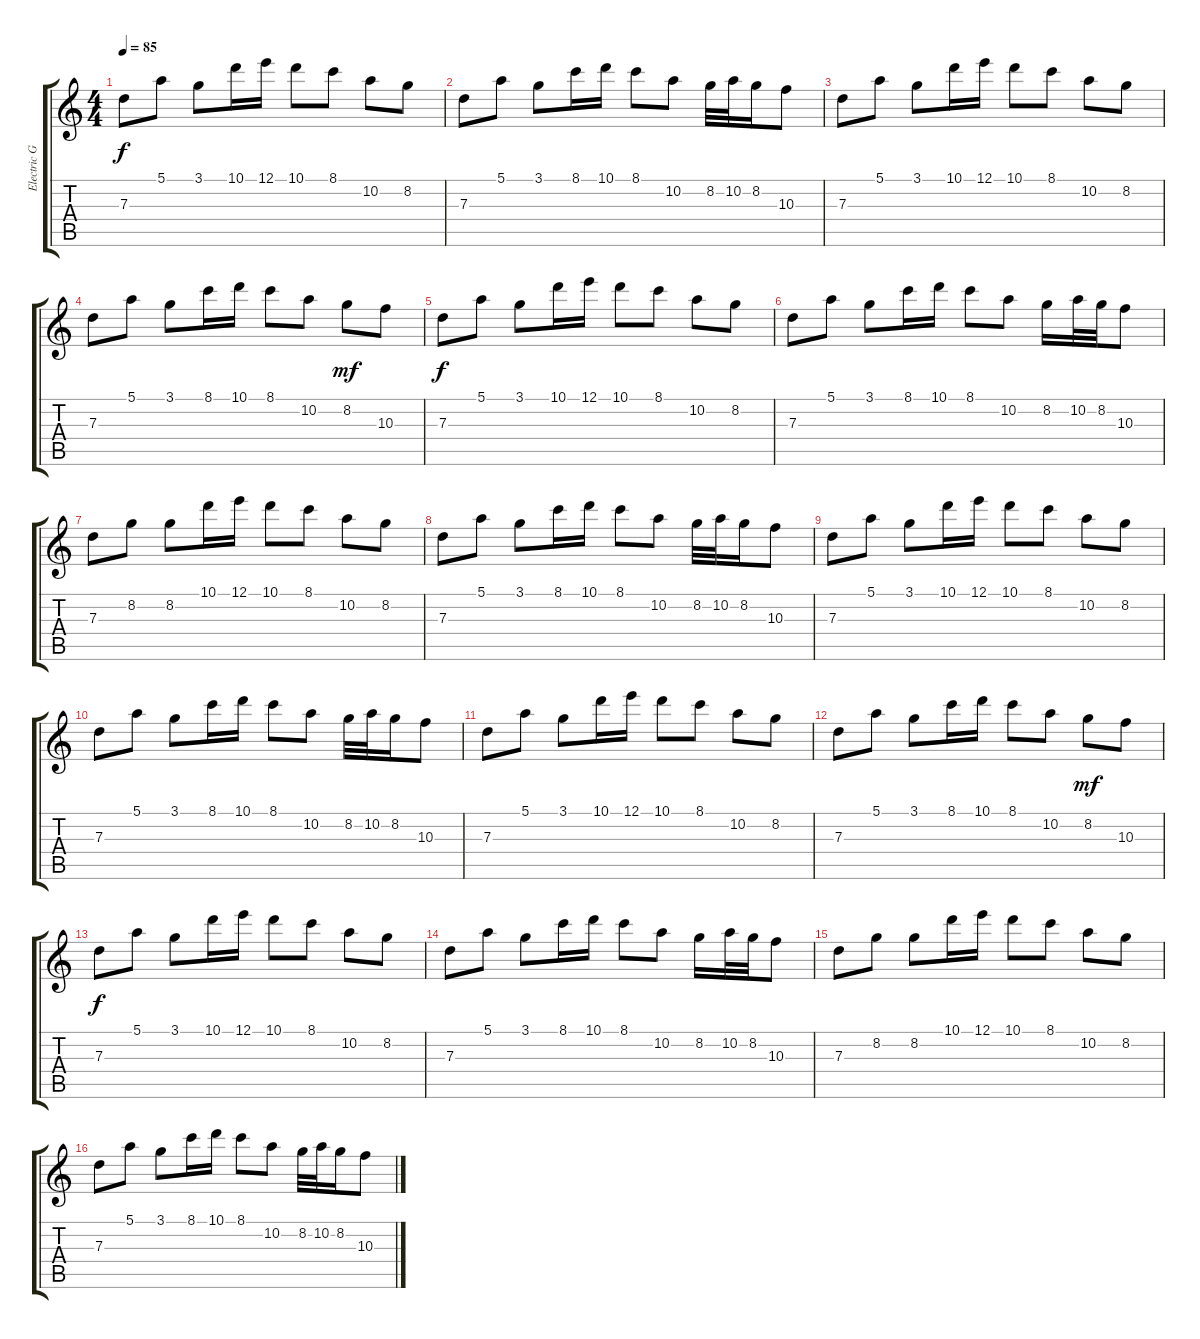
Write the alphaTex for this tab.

\track ("Electric Guitar 2" "Electric G") {instrument electricguitarclean}
\staff {score tabs}
\tuning (E4 B3 G3 D3 A2 E2) {hide}
\ts (4 4)
\tempo 85
\clef g2
\ks c
7.3.8{dy f} 5.1.8 3.1.8 10.1.16 12.1.16 10.1.8 8.1.8 10.2.8 8.2.8 |
7.3.8 5.1.8 3.1.8 8.1.16 10.1.16 8.1.8 10.2.8 8.2.32 10.2.32 8.2.16 10.3.8 |
7.3.8 5.1.8 3.1.8 10.1.16 12.1.16 10.1.8 8.1.8 10.2.8 8.2.8 |
7.3.8 5.1.8 3.1.8 8.1.16 10.1.16 8.1.8 10.2.8 8.2.8{dy mf} 10.3.8 |
7.3.8{dy f} 5.1.8 3.1.8 10.1.16 12.1.16 10.1.8 8.1.8 10.2.8 8.2.8 |
7.3.8 5.1.8 3.1.8 8.1.16 10.1.16 8.1.8 10.2.8 8.2.16 10.2.32 8.2.32 10.3.8 |
7.3.8 8.2.8 8.2.8 10.1.16 12.1.16 10.1.8 8.1.8 10.2.8 8.2.8 |
7.3.8 5.1.8 3.1.8 8.1.16 10.1.16 8.1.8 10.2.8 8.2.32 10.2.32 8.2.16 10.3.8 |
7.3.8 5.1.8 3.1.8 10.1.16 12.1.16 10.1.8 8.1.8 10.2.8 8.2.8 |
7.3.8 5.1.8 3.1.8 8.1.16 10.1.16 8.1.8 10.2.8 8.2.32 10.2.32 8.2.16 10.3.8 |
7.3.8 5.1.8 3.1.8 10.1.16 12.1.16 10.1.8 8.1.8 10.2.8 8.2.8 |
7.3.8 5.1.8 3.1.8 8.1.16 10.1.16 8.1.8 10.2.8 8.2.8{dy mf} 10.3.8 |
7.3.8{dy f} 5.1.8 3.1.8 10.1.16 12.1.16 10.1.8 8.1.8 10.2.8 8.2.8 |
7.3.8 5.1.8 3.1.8 8.1.16 10.1.16 8.1.8 10.2.8 8.2.16 10.2.32 8.2.32 10.3.8 |
7.3.8 8.2.8 8.2.8 10.1.16 12.1.16 10.1.8 8.1.8 10.2.8 8.2.8 |
7.3.8 5.1.8 3.1.8 8.1.16 10.1.16 8.1.8 10.2.8 8.2.32 10.2.32 8.2.16 10.3.8
